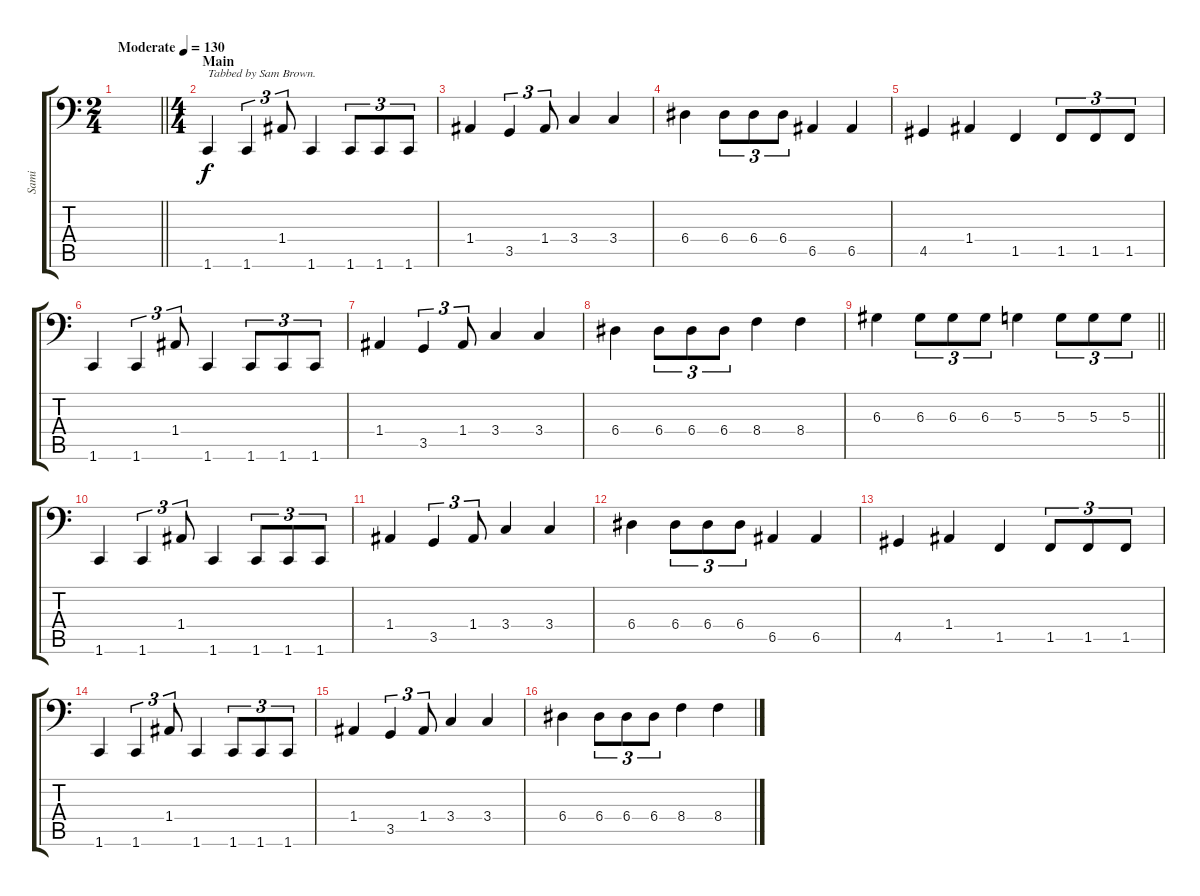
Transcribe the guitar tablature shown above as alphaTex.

\track ("Sami" "Sami") {instrument electricbassfinger}
\staff {score tabs}
\tuning (C3 G2 D2 A1 E1 B0) {hide}
\ts (2 4)
\tempo (130 "Moderate")
\clef f4
\barLineRight lightlight
\ks c
|
\ts (4 4)
\section ("" "Main")
1.6.4{txt "Tabbed by Sam Brown."} 1.6.4{tu (3 2)} 1.4.8{tu (3 2)} 1.6.4 1.6.8{tu (3 2)} 1.6.8{tu (3 2)} 1.6.8{tu (3 2)} |
1.4.4 3.5.4{tu (3 2)} 1.4.8{tu (3 2)} 3.4.4 3.4.4 |
6.4.4 6.4.8{tu (3 2)} 6.4.8{tu (3 2)} 6.4.8{tu (3 2)} 6.5.4 6.5.4 |
4.5.4 1.4.4 1.5.4 1.5.8{tu (3 2)} 1.5.8{tu (3 2)} 1.5.8{tu (3 2)} |
1.6.4 1.6.4{tu (3 2)} 1.4.8{tu (3 2)} 1.6.4 1.6.8{tu (3 2)} 1.6.8{tu (3 2)} 1.6.8{tu (3 2)} |
1.4.4 3.5.4{tu (3 2)} 1.4.8{tu (3 2)} 3.4.4 3.4.4 |
6.4.4 6.4.8{tu (3 2)} 6.4.8{tu (3 2)} 6.4.8{tu (3 2)} 8.4.4 8.4.4 |
\barLineRight lightlight
6.3.4 6.3.8{tu (3 2)} 6.3.8{tu (3 2)} 6.3.8{tu (3 2)} 5.3.4 5.3.8{tu (3 2)} 5.3.8{tu (3 2)} 5.3.8{tu (3 2)} |
\section ("" "")
1.6.4 1.6.4{tu (3 2)} 1.4.8{tu (3 2)} 1.6.4 1.6.8{tu (3 2)} 1.6.8{tu (3 2)} 1.6.8{tu (3 2)} |
1.4.4 3.5.4{tu (3 2)} 1.4.8{tu (3 2)} 3.4.4 3.4.4 |
6.4.4 6.4.8{tu (3 2)} 6.4.8{tu (3 2)} 6.4.8{tu (3 2)} 6.5.4 6.5.4 |
4.5.4 1.4.4 1.5.4 1.5.8{tu (3 2)} 1.5.8{tu (3 2)} 1.5.8{tu (3 2)} |
1.6.4 1.6.4{tu (3 2)} 1.4.8{tu (3 2)} 1.6.4 1.6.8{tu (3 2)} 1.6.8{tu (3 2)} 1.6.8{tu (3 2)} |
1.4.4 3.5.4{tu (3 2)} 1.4.8{tu (3 2)} 3.4.4 3.4.4 |
6.4.4 6.4.8{tu (3 2)} 6.4.8{tu (3 2)} 6.4.8{tu (3 2)} 8.4.4 8.4.4
